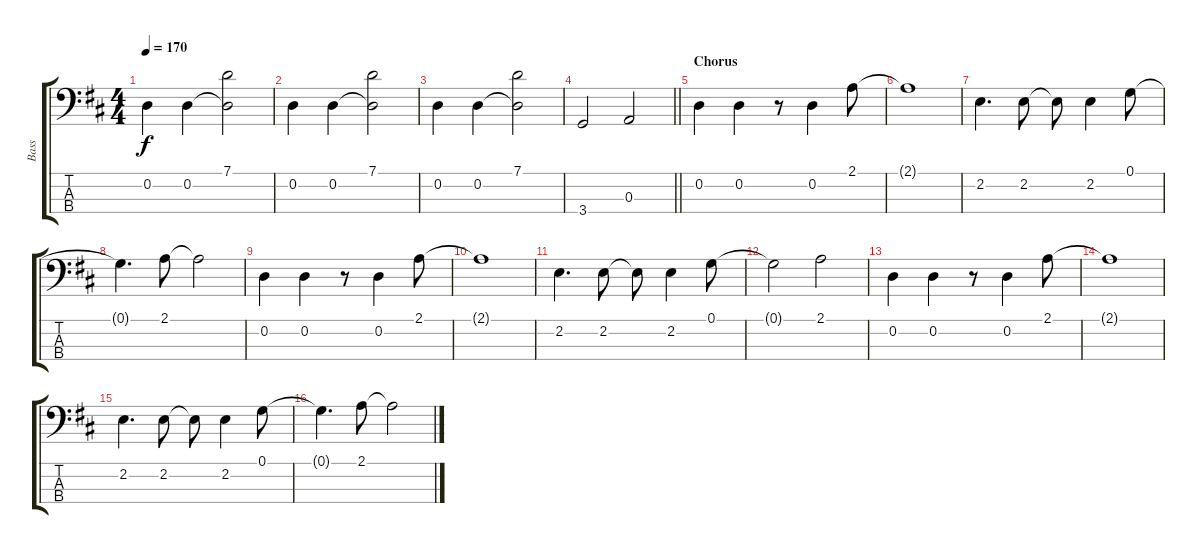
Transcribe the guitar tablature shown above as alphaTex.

\track ("Bass" "Bass") {instrument electricbassfinger}
\staff {score tabs}
\tuning (G2 D2 A1 E1) {hide}
\ts (4 4)
\tempo 170
\clef f4
\ks d
0.2.4{dy f} 0.2.4 (7.1 0.2{t}).2 |
0.2.4 0.2.4 (7.1 0.2{t}).2 |
0.2.4 0.2.4 (7.1 0.2{t}).2 |
\barLineRight lightlight
3.4.2 0.3.2 |
\section ("" "Chorus")
0.2.4 0.2.4 r.8 0.2.4 2.1.8 |
2.1{t}.1 |
2.2.4{d} 2.2.8 2.2{t}.8 2.2.4 0.1.8 |
0.1{t}.4{d} 2.1.8 2.1{t}.2 |
0.2.4 0.2.4 r.8 0.2.4 2.1.8 |
2.1{t}.1 |
2.2.4{d} 2.2.8 2.2{t}.8 2.2.4 0.1.8 |
0.1{t}.2 2.1.2 |
0.2.4 0.2.4 r.8 0.2.4 2.1.8 |
2.1{t}.1 |
2.2.4{d} 2.2.8 2.2{t}.8 2.2.4 0.1.8 |
0.1{t}.4{d} 2.1.8 2.1{t}.2
